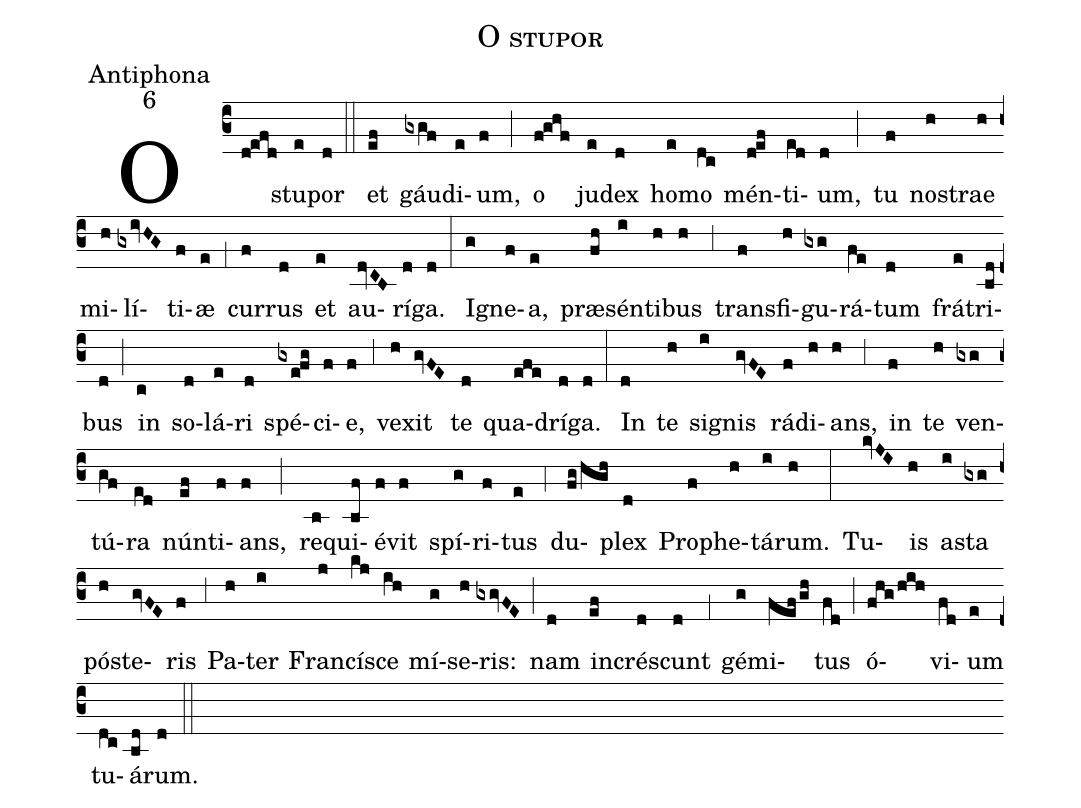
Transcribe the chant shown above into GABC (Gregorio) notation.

name:O stupor;
office-part:Antiphona;
mode:6;
%%
(c3) O(d!efd) stu(e)por(d) (::) et(ef) gáu(gxgf)di(e)um,(f) (;) o(f!ghf) ju(e)dex(d) ho(e)mo(dc) mén(d!ef)ti(ed)um,(d) (;) tu(f) no(h)strae(h) mi(h)lí(gxivHG)ti(f)æ(e) (;1) cur(f)rus(d) et(e) au(dvCB)rí(d)ga.(d) (:) I(g)gne(f)a,(e) præ(fh)sén(i)ti(h)bus(h) (;3) trans(f)fi(h)gu(gxg)rá(fe)tum(d) frá(e)tri(bd)bus(d) (;) in(c) so(d)lá(e)ri(d) spé(gxe!fg)ci(f)e,(f) (;3) ve(h)xit(gvFE) te(d) qua(efe)drí(d)ga.(d) (:) In(d) te(h) si(i)gnis(gvFE) rá(f)di(h)ans,(h) (;3) in(f) te(h) ven(gxg)tú(gf)ra(ed) nún(ef)ti(f)ans,(f) (;) re(b)qui(bf)é(f)vit(f) spí(g)ri(f)tus(e) (;4) du(fg/hgh)plex(d) Pro(f)phe(h)tá(i)rum.(h) (:) Tu(kvJI)is(h) a(i)sta(gxg) pó(h)ste(gvFE)ris(f) (;3) Pa(h)ter(i) Fran(j)cí(kj)sce(ih) mí(g)se(h)ris:(gxgvFE) (;) nam(d) in(ef)cré(d)scunt(d) (;1) gé(g)mi(fef/gh)tus(fd) (;) ó(fhg/hih)vi(fd)um(e) tu(dc)á(bd)rum.(d) (::)
